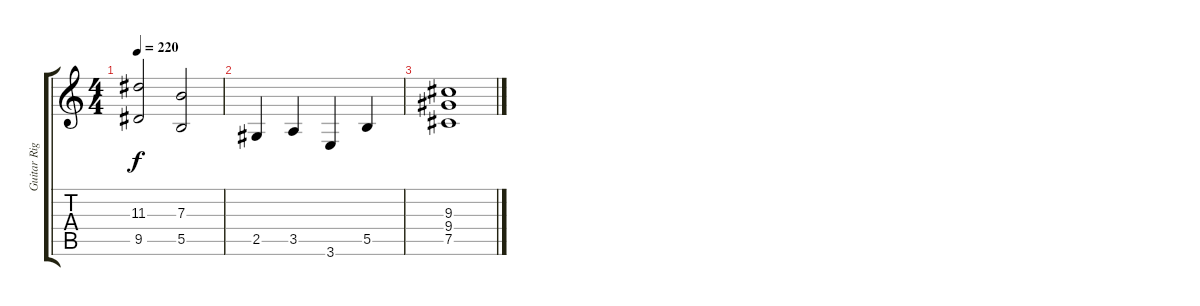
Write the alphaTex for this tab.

\track ("Guitar Rigth" "Guitar Rig") {instrument distortionguitar}
\staff {score tabs}
\tuning (Db4 Ab3 E3 B2 Gb2 Db2) {hide}
\ts (4 4)
\tempo 220
\clef g2
\ks c
(11.3 9.5).2{dy f} (7.3 5.5).2 |
2.5.4 3.5.4 3.6.4 5.5.4 |
(9.3 9.4 7.5).1
